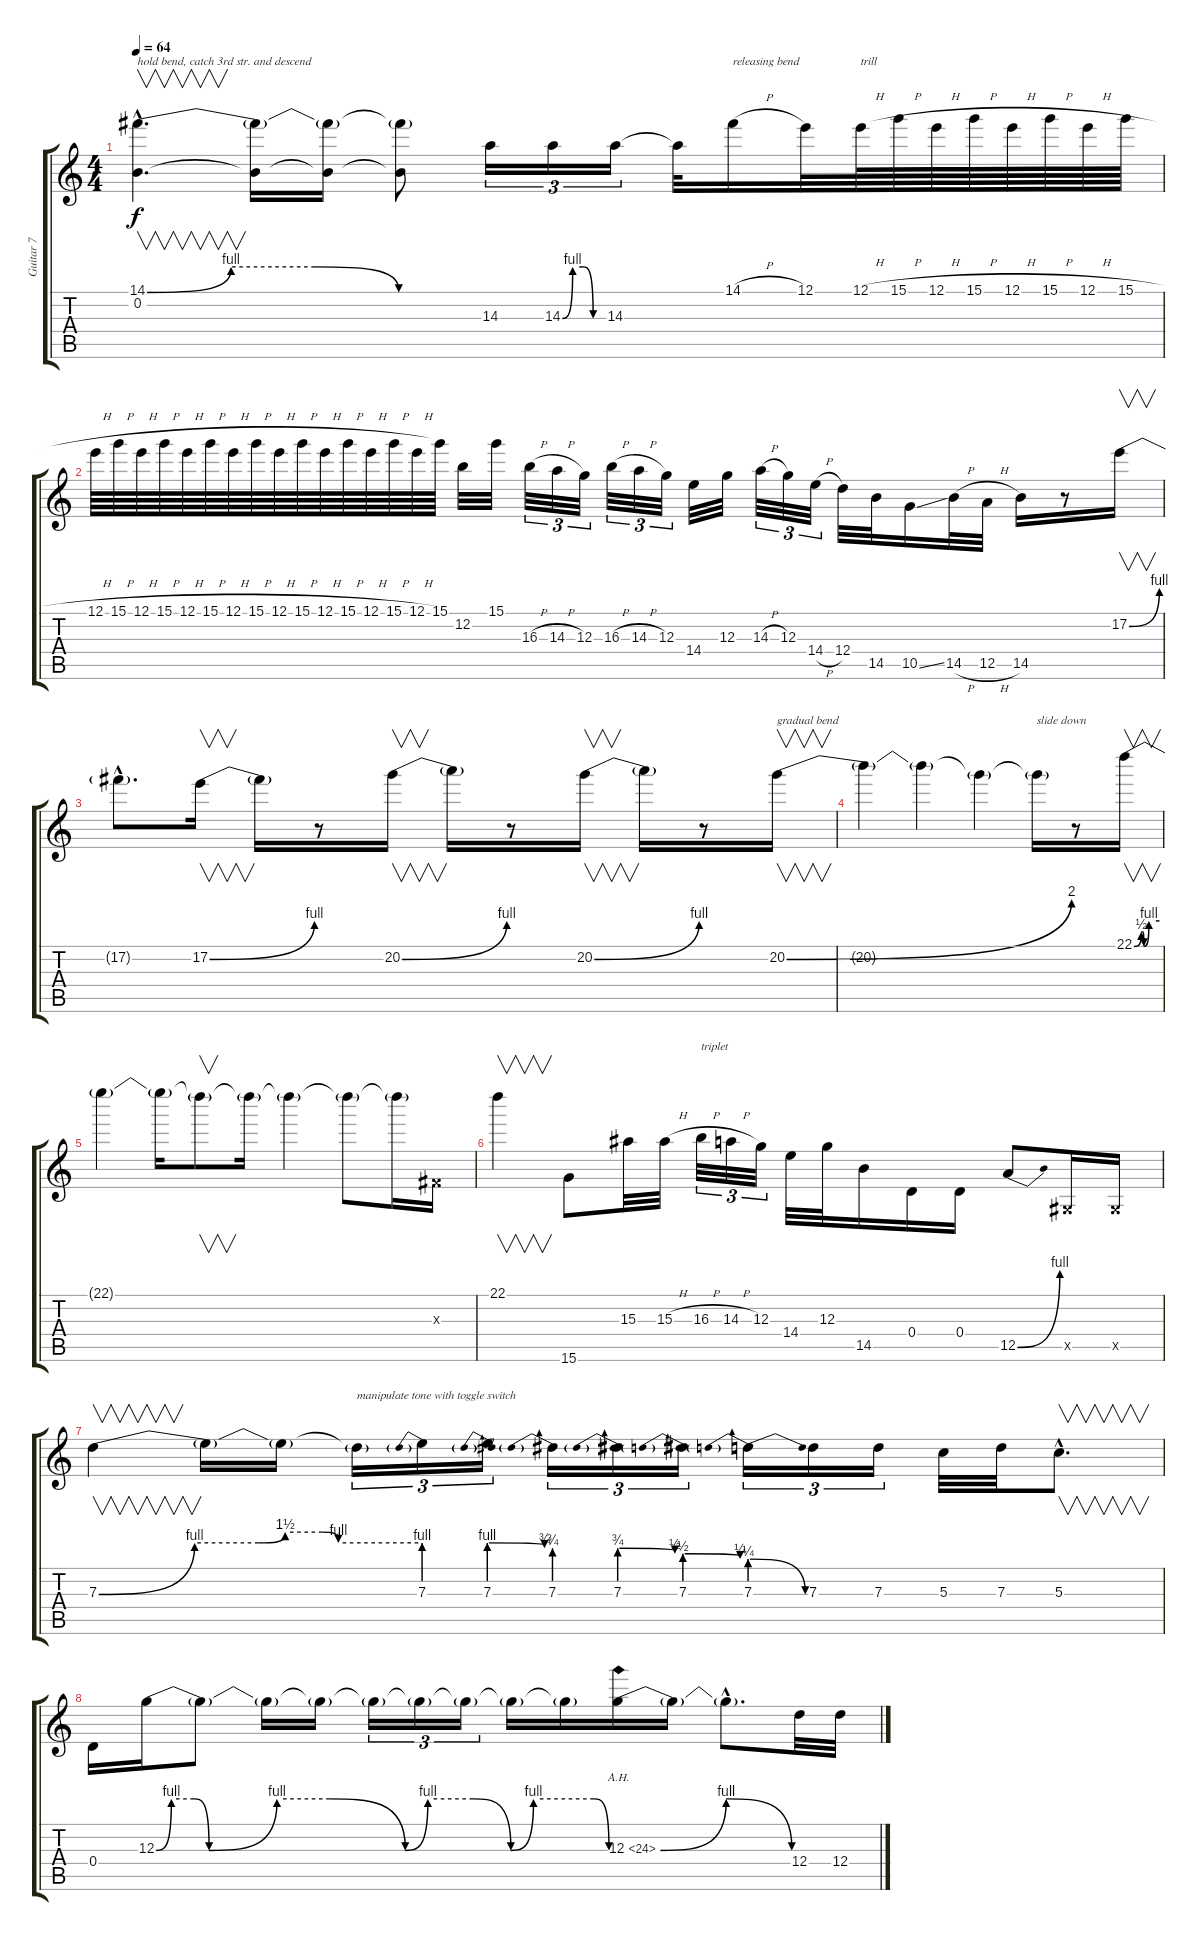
\track ("Guitar 7" "Guitar 7") {instrument overdrivenguitar}
\staff {score tabs}
\tuning (E4 B3 G3 D3 A2 E2) {hide}
\ts (4 4)
\tempo 64
\clef g2
\ks c
(14.1{be (custom 0 0 15 4 30 4 45 0 60 0) hac} 0.2{hac}).4{v d txt "hold bend, catch 3rd str. and descend" dy f} (14.1{t} 0.2{t}).16 (14.1{t} 0.2{t}).16 (14.1{t} 0.2{t}).8 14.3.16{tu (3 2)} 14.3{be (custom 0 0 15 4 30 4 45 0 60 0)}.16{tu (3 2)} 14.3.16{tu (3 2)} 14.3{t}.32 14.1{h}.16{txt "releasing bend"} 12.1.32 12.1{h}.64{txt "trill"} 15.1{h}.64 12.1{h}.64 15.1{h}.64 12.1{h}.64 15.1{h}.64 12.1{h}.64 15.1{h}.64 |
12.1{h}.64 15.1{h}.64 12.1{h}.64 15.1{h}.64 12.1{h}.64 15.1{h}.64 12.1{h}.64 15.1{h}.64 12.1{h}.64 15.1{h}.64 12.1{h}.64 15.1{h}.64 12.1{h}.64 15.1{h}.64 12.1{h}.64 15.1.64 12.2.32 15.1.32 16.3{h}.32{tu (3 2)} 14.3{h}.32{tu (3 2)} 12.3.32{tu (3 2)} 16.3{h}.32{tu (3 2)} 14.3{h}.32{tu (3 2)} 12.3.32{tu (3 2)} 14.4.32 12.3.32 14.3{h}.32{tu (3 2)} 12.3.32{tu (3 2)} 14.4{h}.32{tu (3 2)} 12.4.32 14.5.32 10.5{ss}.16 14.5{h}.32 12.5{h}.32 14.5.16 r.8 17.2{be (bend 0 0 60 4)}.16{v} |
17.2{hac t}.8{d} 17.2{be (bend 0 0 60 4)}.16{v} 17.2{t}.16 r.8 20.2{be (bend 0 0 60 4)}.16{v} 20.2{t}.16 r.8 20.2{be (bend 0 0 60 4)}.16{v} 20.2{t}.16 r.8 20.2{be (bend 0 0 60 8)}.16{v txt "gradual bend"} |
20.2{t}.4 20.2{t}.4 20.2{t}.4 20.2{t}.16{txt "slide down"} r.8 22.1{be (custom 0 0 17 2 20 2 23 0 35 4 60 4)}.16{v} |
22.1{t}.4 22.1{t}.16 22.1{t}.8{v} 22.1{t}.16 22.1{t}.4 22.1{t}.8 22.1{t}.16 -1.3{x}.16 |
22.1.4{v} 15.6.8 15.3.32 15.3{h}.32 16.3{h}.32{tu (3 2) txt "triplet"} 14.3{h}.32{tu (3 2)} 12.3.32{tu (3 2)} 14.4.32 12.3.32 14.5.16 0.4.16 0.4.16 12.5{be (bend 0 0 60 4)}.8 -1.5{x}.16 -1.5{x}.16 |
7.3{be (custom 0 0 18 4 30 4 35 6 42 6 45 4 60 4)}.4{v} 7.3{t}.16 7.3{t}.16 7.3{t}.16{tu (3 2) txt "manipulate tone with toggle switch"} 7.3{be (prebend 0 4 60 4)}.16{tu (3 2)} 7.3{be (prebendrelease 0 4 60 3)}.16{tu (3 2)} 7.3{be (prebend 0 3 60 3)}.16{tu (3 2)} 7.3{be (prebendrelease 0 3 60 2)}.16{tu (3 2)} 7.3{be (prebendrelease 0 2 60 1)}.16{tu (3 2)} 7.3{be (prebendrelease 0 1 60 0)}.16{tu (3 2)} 7.3.16{tu (3 2)} 7.3.16{tu (3 2)} 5.3.32 7.3.32 5.3{hac}.8{v d} |
0.4.16 12.3{be (custom 0 0 2 4 5 4 7 0 16 4 23 4 33 0 36 4 42 4 47 0 50 4 58 4 60 0)}.16 12.3{t}.8 12.3{t}.16 12.3{t}.16 12.3{t}.16{tu (3 2)} 12.3{t}.16{tu (3 2)} 12.3{t}.16{tu (3 2)} 12.3{t}.16 12.3{t}.16 12.3{be (bendrelease 0 0 8 4 26 4 60 0) ah 12}.16 12.3{t}.16 12.3{hac t}.8{d} 12.4.32 12.4.32
